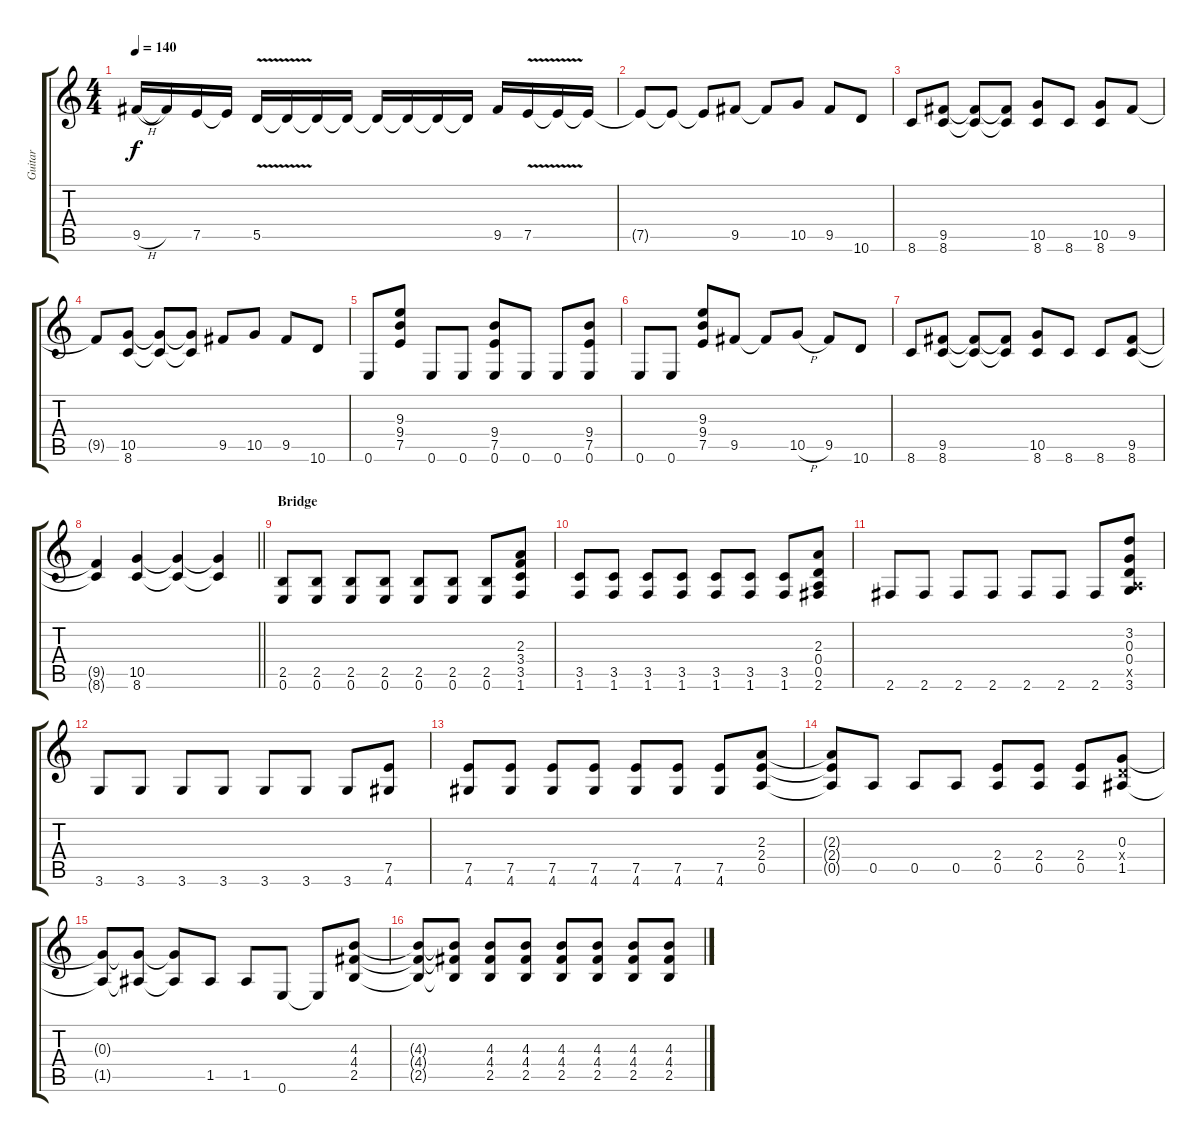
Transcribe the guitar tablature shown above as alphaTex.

\track ("Guitar" "Guitar") {instrument distortionguitar}
\staff {score tabs}
\tuning (E4 B3 G3 D3 A2 E2) {hide}
\ts (4 4)
\tempo 140
\clef g2
\ks c
9.5{h}.16{dy f} 9.5{t}.16 7.5.16 7.5{t}.16 5.5{v}.16 5.5{t}.16 5.5{t}.16 5.5{t}.16 5.5{t}.16 5.5{t}.16 5.5{t}.16 5.5{t}.16 9.5.16 7.5{v}.16 7.5{t}.16 7.5{t}.16 |
7.5{t}.8 7.5{t}.8 7.5{t}.8 9.5.8 9.5{t}.8 10.5.8 9.5.8 10.6.8 |
8.6.8 (9.5 8.6).8 (9.5{t} 8.6{t}).8 (9.5{t} 8.6{t}).8 (10.5 8.6).8 8.6.8 (10.5 8.6).8 9.5.8 |
9.5{t}.8 (10.5 8.6).8 (10.5{t} 8.6{t}).8 (10.5{t} 8.6{t}).8 9.5.8 10.5.8 9.5.8 10.6.8 |
0.6.8 (9.3 9.4 7.5).8 0.6.8 0.6.8 (9.4 7.5 0.6).8 0.6.8 0.6.8 (9.4 7.5 0.6).8 |
0.6.8 0.6.8 (9.3 9.4 7.5).8 9.5.8 9.5{t}.8 10.5{h}.8 9.5.8 10.6.8 |
8.6.8 (9.5 8.6).8 (9.5{t} 8.6{t}).8 (9.5{t} 8.6{t}).8 (10.5 8.6).8 8.6.8 8.6.8 (9.5 8.6).8 |
\barLineRight lightlight
(9.5{t} 8.6{t}).4 (10.5 8.6).4 (10.5{t} 8.6{t}).4 (10.5{t} 8.6{t}).4 |
\section ("" "Bridge")
(2.5 0.6).8 (2.5 0.6).8 (2.5 0.6).8 (2.5 0.6).8 (2.5 0.6).8 (2.5 0.6).8 (2.5 0.6).8 (2.3 3.4 3.5 1.6).8 |
(3.5 1.6).8 (3.5 1.6).8 (3.5 1.6).8 (3.5 1.6).8 (3.5 1.6).8 (3.5 1.6).8 (3.5 1.6).8 (2.3 0.4 0.5 2.6).8 |
2.6.8 2.6.8 2.6.8 2.6.8 2.6.8 2.6.8 2.6.8 (3.2 0.3 0.4 0.5{x} 3.6).8 |
3.6.8 3.6.8 3.6.8 3.6.8 3.6.8 3.6.8 3.6.8 (7.5 4.6).8 |
(7.5 4.6).8 (7.5 4.6).8 (7.5 4.6).8 (7.5 4.6).8 (7.5 4.6).8 (7.5 4.6).8 (7.5 4.6).8 (2.3 2.4 0.5).8 |
(2.3{t} 2.4{t} 0.5{t}).8 0.5.8 0.5.8 0.5.8 (2.4 0.5).8 (2.4 0.5).8 (2.4 0.5).8 (0.3 0.4{x} 1.5).8 |
(0.3{t} 1.5{t}).8 (0.3{t} 1.5{t}).8 (0.3{t} 1.5{t}).8 1.5.8 1.5.8 0.6.8 0.6{t}.8 (4.3 4.4 2.5).8 |
(4.3{t} 4.4{t} 2.5{t}).8 (4.3{t} 4.4{t} 2.5{t}).8 (4.3 4.4 2.5).8 (4.3 4.4 2.5).8 (4.3 4.4 2.5).8 (4.3 4.4 2.5).8 (4.3 4.4 2.5).8 (4.3 4.4 2.5).8
